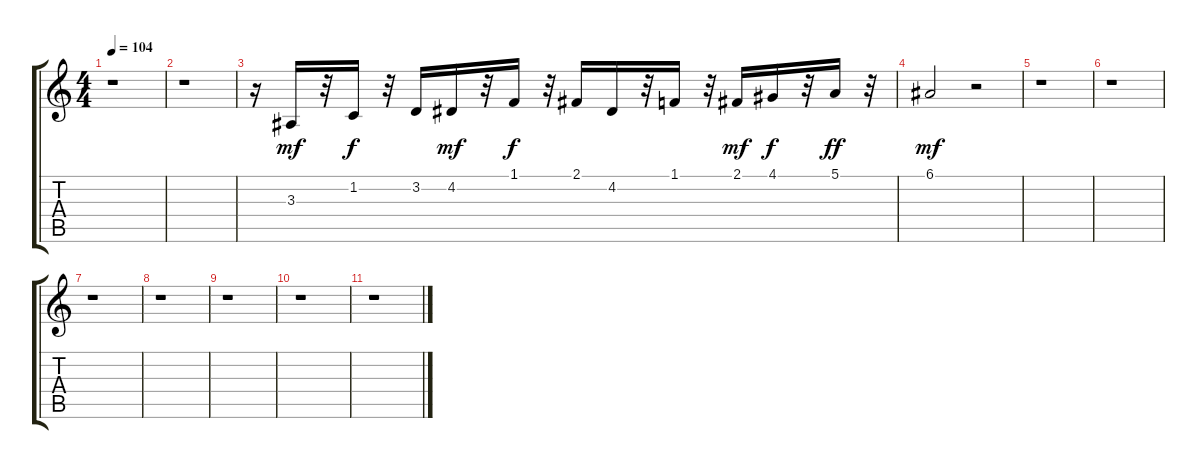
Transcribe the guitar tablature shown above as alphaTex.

\track "" {instrument tangoaccordion}
\staff {score tabs}
\tuning (E4 B3 G3 D3 A2 E2) {hide}
\ts (4 4)
\tempo 104
\clef g2
\ks c
r.1{dy f} |
r.1 |
r.16 3.3.16{dy mf} r.32 1.2.16{dy f} r.32 3.2.16 4.2.16{dy mf} r.32 1.1.16{dy f} r.32 2.1.16 4.2.16 r.32 1.1.16 r.32 2.1.16{dy mf} 4.1.16{dy f} r.32 5.1.16{dy ff} r.32 |
6.1.2{dy mf} r.2 |
r.1 |
r.1 |
r.1 |
r.1 |
r.1 |
r.1 |
r.1
